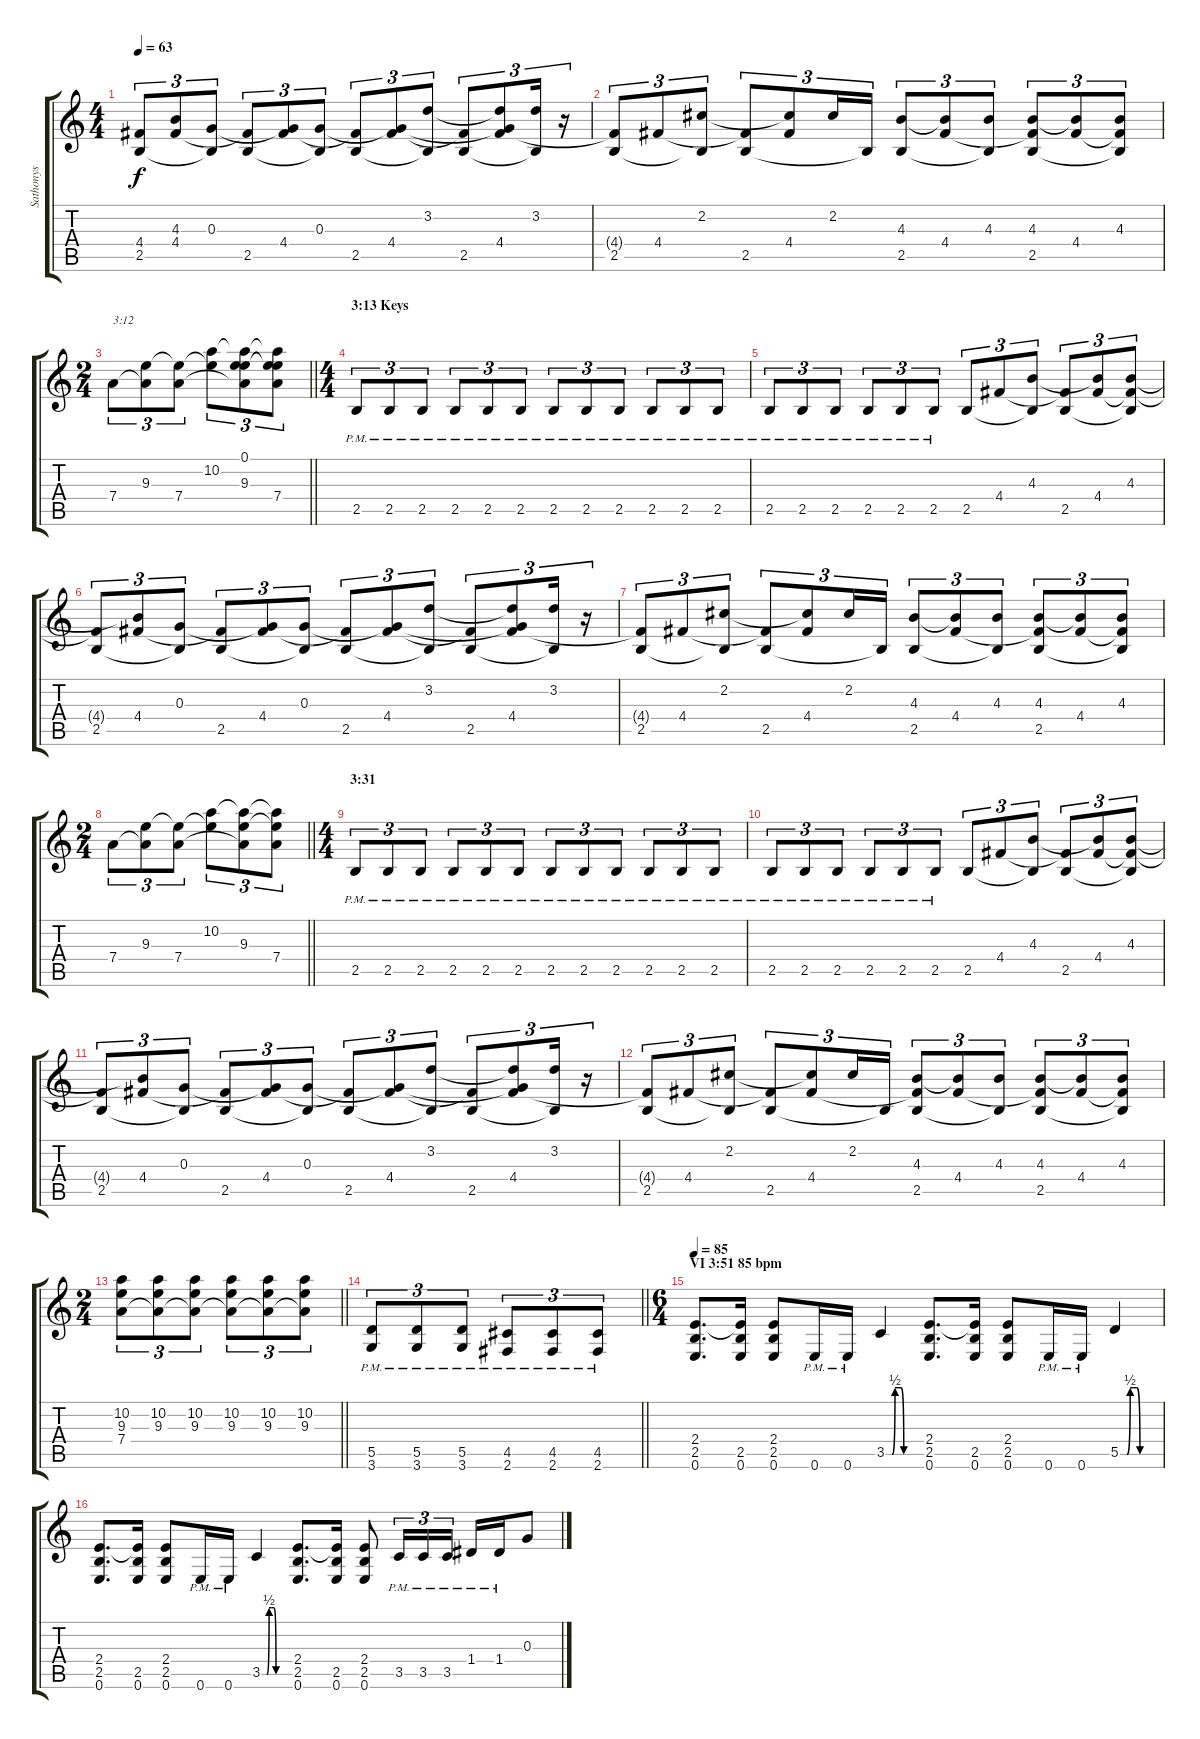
\track ("Sathonys" "Sathonys") {instrument distortionguitar}
\staff {score tabs}
\tuning (E4 B3 G3 D3 A2 E2) {hide}
\ts (4 4)
\tempo 63
\clef g2
\ks c
(4.4{t} 2.5).8{tu (3 2) dy f} (4.3{t} 4.4).8{tu (3 2)} (0.3 2.5{t}).8{tu (3 2)} (4.4{t} 2.5).8{tu (3 2)} (0.3{t} 4.4).8{tu (3 2)} (0.3 2.5{t}).8{tu (3 2)} (4.4{t} 2.5).8{tu (3 2)} (0.3{t} 4.4).8{tu (3 2)} (3.2 2.5{t}).8{tu (3 2)} (4.4{t} 2.5).8{tu (3 2)} (3.2{t} 0.3{t} 4.4).8{tu (3 2)} (3.2 2.5{t}).16{tu (3 2)} r.16{tu (3 2)} |
(4.4{t} 2.5).8{tu (3 2)} 4.4.8{tu (3 2)} (2.2 2.5{t}).8{tu (3 2)} (4.4{t} 2.5).8{tu (3 2)} (2.2{t} 4.4).8{tu (3 2)} 2.2.16{tu (3 2)} 2.5{t}.16{tu (3 2)} (4.3 2.5).8{tu (3 2)} (4.3{t} 4.4).8{tu (3 2)} (4.3 2.5{t}).8{tu (3 2)} (4.3 4.4{t} 2.5).8{tu (3 2)} (4.3{t} 4.4).8{tu (3 2)} (4.3 4.4{t} 2.5{t}).8{tu (3 2)} |
\ts (2 4)
\barLineRight lightlight
7.4.8{tu (3 2) txt "3:12"} (9.3 7.4{t}).8{tu (3 2)} (9.3{t} 7.4).8{tu (3 2)} (10.2 9.3{t}).8{tu (3 2)} (0.1 10.2{t} 9.3 7.4{t}).8{tu (3 2)} (0.1{t} 10.2{t} 9.3{t} 7.4).8{tu (3 2)} |
\ts (4 4)
\section ("" "3:13 Keys")
2.5{pm}.8{tu (3 2)} 2.5{pm}.8{tu (3 2)} 2.5{pm}.8{tu (3 2)} 2.5{pm}.8{tu (3 2)} 2.5{pm}.8{tu (3 2)} 2.5{pm}.8{tu (3 2)} 2.5{pm}.8{tu (3 2)} 2.5{pm}.8{tu (3 2)} 2.5{pm}.8{tu (3 2)} 2.5{pm}.8{tu (3 2)} 2.5{pm}.8{tu (3 2)} 2.5{pm}.8{tu (3 2)} |
2.5{pm}.8{tu (3 2)} 2.5{pm}.8{tu (3 2)} 2.5{pm}.8{tu (3 2)} 2.5{pm}.8{tu (3 2)} 2.5{pm}.8{tu (3 2)} 2.5{pm}.8{tu (3 2)} 2.5.8{tu (3 2)} 4.4.8{tu (3 2)} (4.3 2.5{t}).8{tu (3 2)} (4.4{t} 2.5).8{tu (3 2)} (4.3{t} 4.4).8{tu (3 2)} (4.3 4.4{t} 2.5{t}).8{tu (3 2)} |
(4.4{t} 2.5).8{tu (3 2)} (4.3{t} 4.4).8{tu (3 2)} (0.3 2.5{t}).8{tu (3 2)} (4.4{t} 2.5).8{tu (3 2)} (0.3{t} 4.4).8{tu (3 2)} (0.3 2.5{t}).8{tu (3 2)} (4.4{t} 2.5).8{tu (3 2)} (0.3{t} 4.4).8{tu (3 2)} (3.2 2.5{t}).8{tu (3 2)} (4.4{t} 2.5).8{tu (3 2)} (3.2{t} 0.3{t} 4.4).8{tu (3 2)} (3.2 2.5{t}).16{tu (3 2)} r.16{tu (3 2)} |
(4.4{t} 2.5).8{tu (3 2)} 4.4.8{tu (3 2)} (2.2 2.5{t}).8{tu (3 2)} (4.4{t} 2.5).8{tu (3 2)} (2.2{t} 4.4).8{tu (3 2)} 2.2.16{tu (3 2)} 2.5{t}.16{tu (3 2)} (4.3 2.5).8{tu (3 2)} (4.3{t} 4.4).8{tu (3 2)} (4.3 2.5{t}).8{tu (3 2)} (4.3 4.4{t} 2.5).8{tu (3 2)} (4.3{t} 4.4).8{tu (3 2)} (4.3 4.4{t} 2.5{t}).8{tu (3 2)} |
\ts (2 4)
\barLineRight lightlight
7.4.8{tu (3 2)} (9.3 7.4{t}).8{tu (3 2)} (9.3{t} 7.4).8{tu (3 2)} (10.2 9.3{t}).8{tu (3 2)} (10.2{t} 9.3 7.4{t}).8{tu (3 2)} (10.2{t} 9.3{t} 7.4).8{tu (3 2)} |
\ts (4 4)
\section ("" "3:31")
2.5{pm}.8{tu (3 2)} 2.5{pm}.8{tu (3 2)} 2.5{pm}.8{tu (3 2)} 2.5{pm}.8{tu (3 2)} 2.5{pm}.8{tu (3 2)} 2.5{pm}.8{tu (3 2)} 2.5{pm}.8{tu (3 2)} 2.5{pm}.8{tu (3 2)} 2.5{pm}.8{tu (3 2)} 2.5{pm}.8{tu (3 2)} 2.5{pm}.8{tu (3 2)} 2.5{pm}.8{tu (3 2)} |
2.5{pm}.8{tu (3 2)} 2.5{pm}.8{tu (3 2)} 2.5{pm}.8{tu (3 2)} 2.5{pm}.8{tu (3 2)} 2.5{pm}.8{tu (3 2)} 2.5{pm}.8{tu (3 2)} 2.5.8{tu (3 2)} 4.4.8{tu (3 2)} (4.3 2.5{t}).8{tu (3 2)} (4.4{t} 2.5).8{tu (3 2)} (4.3{t} 4.4).8{tu (3 2)} (4.3 4.4{t} 2.5{t}).8{tu (3 2)} |
(4.4{t} 2.5).8{tu (3 2)} (4.3{t} 4.4).8{tu (3 2)} (0.3 2.5{t}).8{tu (3 2)} (4.4{t} 2.5).8{tu (3 2)} (0.3{t} 4.4).8{tu (3 2)} (0.3 2.5{t}).8{tu (3 2)} (4.4{t} 2.5).8{tu (3 2)} (0.3{t} 4.4).8{tu (3 2)} (3.2 2.5{t}).8{tu (3 2)} (4.4{t} 2.5).8{tu (3 2)} (3.2{t} 0.3{t} 4.4).8{tu (3 2)} (3.2 2.5{t}).16{tu (3 2)} r.16{tu (3 2)} |
(4.4{t} 2.5).8{tu (3 2)} 4.4.8{tu (3 2)} (2.2 2.5{t}).8{tu (3 2)} (4.4{t} 2.5).8{tu (3 2)} (2.2{t} 4.4).8{tu (3 2)} 2.2.16{tu (3 2)} 2.5{t}.16{tu (3 2)} (4.3 4.4{t} 2.5).8{tu (3 2)} (4.3{t} 4.4).8{tu (3 2)} (4.3 2.5{t}).8{tu (3 2)} (4.3 4.4{t} 2.5).8{tu (3 2)} (4.3{t} 4.4).8{tu (3 2)} (4.3 4.4{t} 2.5{t}).8{tu (3 2)} |
\ts (2 4)
\barLineRight lightlight
(10.2 9.3 7.4).8{tu (3 2)} (10.2 9.3 7.4{t}).8{tu (3 2)} (10.2 9.3 7.4{t}).8{tu (3 2)} (10.2 9.3 7.4{t}).8{tu (3 2)} (10.2 9.3 7.4{t}).8{tu (3 2)} (10.2 9.3 7.4{t}).8{tu (3 2)} |
\barLineRight lightlight
(5.5{pm} 3.6{pm}).8{tu (3 2)} (5.5{pm} 3.6{pm}).8{tu (3 2)} (5.5{pm} 3.6{pm}).8{tu (3 2)} (4.5{pm} 2.6{pm}).8{tu (3 2)} (4.5{pm} 2.6{pm}).8{tu (3 2)} (4.5{pm} 2.6{pm}).8{tu (3 2)} |
\ts (6 4)
\section ("" "VI 3:51 85 bpm")
\tempo 85
(2.4 2.5 0.6).8{d} (2.4{t} 2.5 0.6).16 (2.4 2.5 0.6).8 0.6{pm}.16 0.6{pm}.16 3.5{be (custom 0 0 10 0 15 2 20 2 25 2 30 0 40 0 60 0)}.4 (2.4 2.5 0.6).8{d} (2.4{t} 2.5 0.6).16 (2.4 2.5 0.6).8 0.6{pm}.16 0.6{pm}.16 5.5{be (custom 0 0 10 0 15 2 20 2 25 2 30 0 40 0 60 0)}.4 |
(2.4 2.5 0.6).8{d} (2.4{t} 2.5 0.6).16 (2.4 2.5 0.6).8 0.6{pm}.16 0.6{pm}.16 3.5{be (custom 0 0 10 0 15 2 20 2 25 2 30 0 40 0 60 0)}.4 (2.4 2.5 0.6).8{d} (2.4{t} 2.5 0.6).16 (2.4 2.5 0.6).8 3.5{pm}.16{tu (3 2)} 3.5{pm}.16{tu (3 2)} 3.5{pm}.16{tu (3 2) beam splitsecondary} 1.4{pm}.16 1.4{pm}.16 0.3.8
